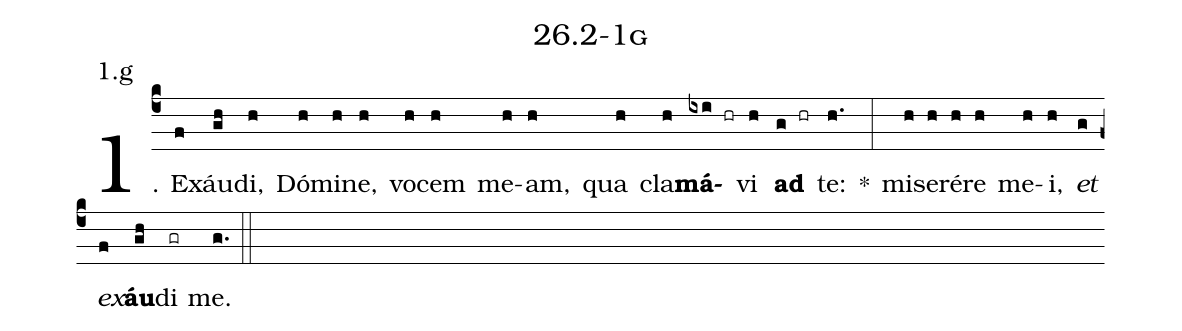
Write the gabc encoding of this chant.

name: 26.2-1g;
annotation: 1.g;
%%
(c4)1. Ex(f)áu(gh)di,(h) Dó(h)mi(h)ne,(h) vo(h)cem(h) me(h)am,(h) qua(h) cla(h)<b>má</b>(ixi hr)vi(h) <b>ad</b>(g hr) te:(h.) *(:) mi(h)se(h)ré(h)re(h) me(h)i,(h) <i>et</i>(g) <i>ex</i>(f)<b>áu</b>(gh)di(gr) me.(g.) (::)


%E(h) u(h) o(g) u(f) a(gh) e.(g.) (::)
